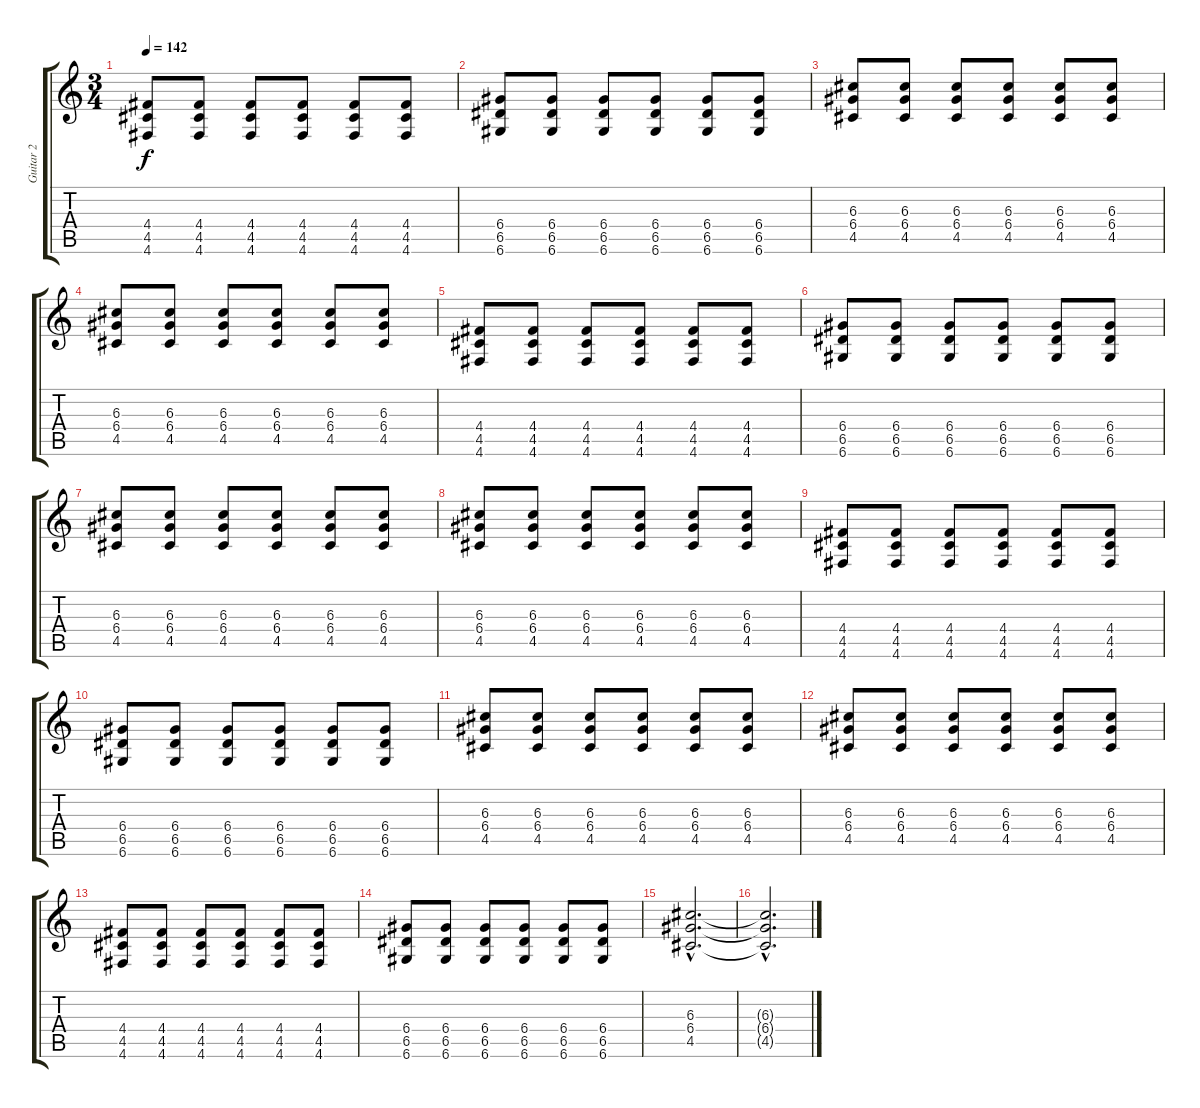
\track ("Guitar 2" "Guitar 2") {instrument distortionguitar}
\staff {score tabs}
\tuning (E4 B3 G3 D3 A2 D2) {hide}
\ts (3 4)
\tempo 142
\clef g2
\ks c
(4.4 4.5 4.6).8{dy f} (4.4 4.5 4.6).8 (4.4 4.5 4.6).8 (4.4 4.5 4.6).8 (4.4 4.5 4.6).8 (4.4 4.5 4.6).8 |
(6.4 6.5 6.6).8 (6.4 6.5 6.6).8 (6.4 6.5 6.6).8 (6.4 6.5 6.6).8 (6.4 6.5 6.6).8 (6.4 6.5 6.6).8 |
(6.3 6.4 4.5).8 (6.3 6.4 4.5).8 (6.3 6.4 4.5).8 (6.3 6.4 4.5).8 (6.3 6.4 4.5).8 (6.3 6.4 4.5).8 |
(6.3 6.4 4.5).8 (6.3 6.4 4.5).8 (6.3 6.4 4.5).8 (6.3 6.4 4.5).8 (6.3 6.4 4.5).8 (6.3 6.4 4.5).8 |
(4.4 4.5 4.6).8 (4.4 4.5 4.6).8 (4.4 4.5 4.6).8 (4.4 4.5 4.6).8 (4.4 4.5 4.6).8 (4.4 4.5 4.6).8 |
(6.4 6.5 6.6).8 (6.4 6.5 6.6).8 (6.4 6.5 6.6).8 (6.4 6.5 6.6).8 (6.4 6.5 6.6).8 (6.4 6.5 6.6).8 |
(6.3 6.4 4.5).8 (6.3 6.4 4.5).8 (6.3 6.4 4.5).8 (6.3 6.4 4.5).8 (6.3 6.4 4.5).8 (6.3 6.4 4.5).8 |
(6.3 6.4 4.5).8 (6.3 6.4 4.5).8 (6.3 6.4 4.5).8 (6.3 6.4 4.5).8 (6.3 6.4 4.5).8 (6.3 6.4 4.5).8 |
(4.4 4.5 4.6).8 (4.4 4.5 4.6).8 (4.4 4.5 4.6).8 (4.4 4.5 4.6).8 (4.4 4.5 4.6).8 (4.4 4.5 4.6).8 |
(6.4 6.5 6.6).8 (6.4 6.5 6.6).8 (6.4 6.5 6.6).8 (6.4 6.5 6.6).8 (6.4 6.5 6.6).8 (6.4 6.5 6.6).8 |
(6.3 6.4 4.5).8 (6.3 6.4 4.5).8 (6.3 6.4 4.5).8 (6.3 6.4 4.5).8 (6.3 6.4 4.5).8 (6.3 6.4 4.5).8 |
(6.3 6.4 4.5).8 (6.3 6.4 4.5).8 (6.3 6.4 4.5).8 (6.3 6.4 4.5).8 (6.3 6.4 4.5).8 (6.3 6.4 4.5).8 |
(4.4 4.5 4.6).8 (4.4 4.5 4.6).8 (4.4 4.5 4.6).8 (4.4 4.5 4.6).8 (4.4 4.5 4.6).8 (4.4 4.5 4.6).8 |
(6.4 6.5 6.6).8 (6.4 6.5 6.6).8 (6.4 6.5 6.6).8 (6.4 6.5 6.6).8 (6.4 6.5 6.6).8 (6.4 6.5 6.6).8 |
(6.3{hac} 6.4{hac} 4.5{hac}).2{d} |
(6.3{hac t} 6.4{hac t} 4.5{hac t}).2{d}
